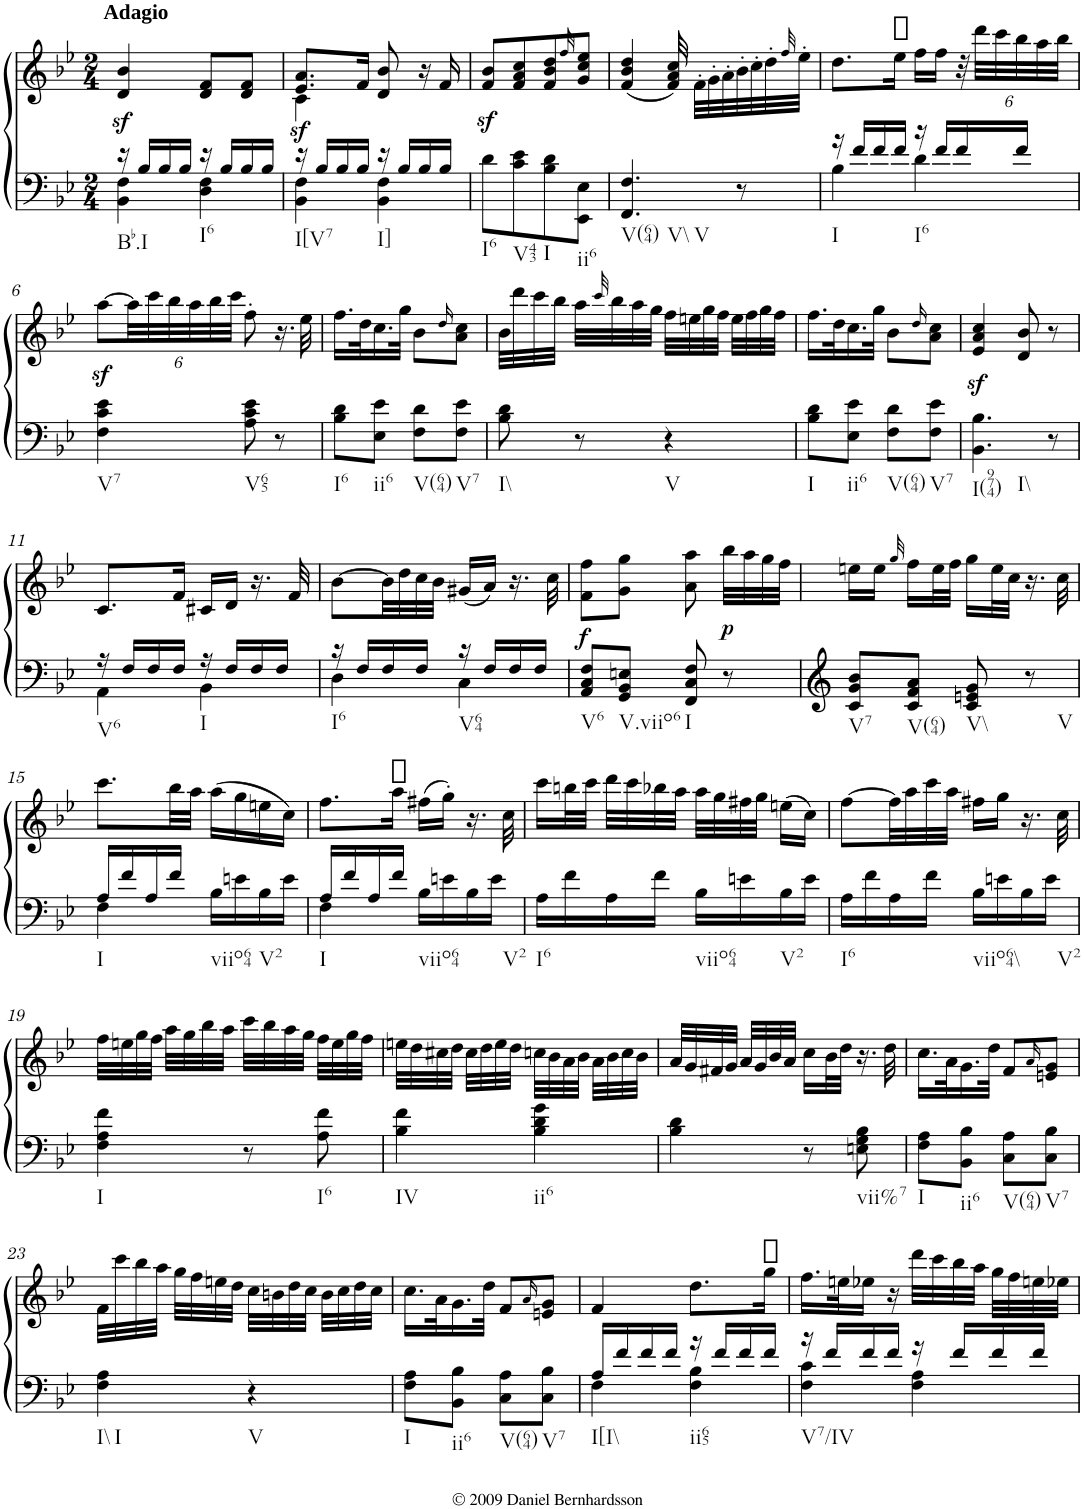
**kern	**kern	**dynam
*part1	*part1	*part1
*staff2	*staff1	*staff1/2
*I"Piano	*	*
*I'Pno.	*	*
*clefF4	*clefG2	*
*k[b-e-]	*k[b-e-]	*
*B-:	*B-:	*
*M2/4	*M2/4	*
=1	=1	=1
*^	*	*
!	!	!LO:TX:a:B:t=Adagio	!
!LO:TX:b:t=Bb.I	!	!	!
16r	4BB-\ 4F\	4d/z< 4b-/z<	.
16B-/LL	.	.	.
16B-/	.	.	.
16B-/JJ	.	.	.
!LO:TX:b:t=I6	!	!	!
16r	4D\ 4F\	8d/ 8f/L	.
16B-/LL	.	.	.
16B-/	.	8d/ 8f/J	.
16B-/JJ	.	.	.
=2	=2	=2	=2
*	*	*^	*
!LO:TX:b:t=I[V7	!	!	!	!
!	!	!	!	!LO:DY:b
16r	4BB-\ 4F\	8.e-/ 8.a/L	4c\	sf
16B-/LL	.	.	.	.
16B-/	.	.	.	.
16B-/JJ	.	16f/Jk	.	.
!LO:TX:b:t=I]	!	!	!	!
16r	4BB-\ 4F\	8d/ 8b-/	4ryy	.
16B-/LL	.	.	.	.
16B-/	.	16r	.	.
16B-/JJ	.	16f/	.	.
*v	*v	*	*	*
*	*v	*v	*
=3	=3	=3
!LO:TX:b:t=I6	!	!
8d\L	8f/z< 8b-/z<L	.
!LO:TX:b:t=V43	!	!
8c\ 8e-\	8f/ 8a/ 8cc/	.
!LO:TX:b:t=I	!	!
8B-\ 8d\	8f/ 8b-/ 8dd/	.
.	32qff/	.
!LO:TX:b:t=ii6	!	!
8EE-\ 8E-\J	8g/ 8cc/ 8ee-/J	.
=4	=4	=4
!LO:TX:b:t=V(64)	!	!
!LO:TX:b:t=V\\	!	!
!LO:TX:b:t=V	!	!
4.FF/ 4.F/	(4f/ 4b-/ 4dd/	.
.	32f/ 32a/ 32cc/)	.
.	32f'\LLL	.
.	32g'\	.
.	32a'\	.
8r	32b-'\	.
.	32cc'\	.
.	32dd'\	.
.	32qff/	.
.	32ee-'\JJJ	.
=5	=5	=5
*^	*	*
!LO:TX:b:t=I	!	!	!
16r	4B-\	8.dd\L	.
16f/LL	.	.	.
16f/	.	.	.
16f/JJ	.	16ee-\Jk	.
!LO:TX:b:t=I6	!	!	!
16r	4d\	16ff\LL	.
16f/LL	.	16ff\JJ	.
*	*	*Xbrackettup	*
16f/	.	48r	.
.	.	48ddd\LLL	.
.	.	48ccc\	.
16f/JJ	.	48bb-\	.
.	.	48aa\	.
.	.	48bb-\JJJ	.
*v	*v	*	*
!!LO:LB:g=z
=6	=6	=6
!LO:TX:b:t=V7	!	!
4F\ 4c\ 4e-\	[>8aaz<\L	.
.	48aa\LL]	.
.	48ccc\	.
.	48bb-\	.
.	48aa\	.
.	48bb-\	.
.	48ccc\JJJ	.
!LO:TX:b:t=V65	!	!
8A\ 8c\ 8e-\	8ff'\	.
8r	16.r	.
.	32ee-\	.
=7	=7	=7
!LO:TX:b:t=I6	!	!
8B-\ 8d\L	16.ff\LL	.
.	32dd\K	.
!LO:TX:b:t=ii6	!	!
8E-\ 8e-\J	16.cc\	.
.	32gg\JJk	.
!LO:TX:b:t=V(64)	!	!
8F\ 8d\L	8b-\L	.
.	16qdd/	.
!LO:TX:b:t=V7	!	!
8F\ 8e-\J	8a\ 8cc\J	.
=8	=8	=8
!LO:TX:b:t=I\\	!	!
8B-\ 8d\	32b-\LLL	.
.	32ddd\	.
.	32ccc\	.
.	32bb-\JJJ	.
8r	32aa\LLL	.
.	32qccc/	.
.	32bb-\	.
.	32aa\	.
.	32gg\JJJ	.
!LO:TX:b:t=V	!	!
4r	32ff\LLL	.
.	32een\	.
.	32gg\	.
.	32ff\JJJ	.
.	32ee\LLL	.
.	32ff\	.
.	32gg\	.
.	32ff\JJJ	.
=9	=9	=9
!LO:TX:b:t=I	!	!
8B-\ 8d\L	16.ff\LL	.
.	32dd\K	.
!LO:TX:b:t=ii6	!	!
8E-\ 8e-\J	16.cc\	.
.	32gg\JJk	.
!LO:TX:b:t=V(64)	!	!
8F\ 8d\L	8b-\L	.
.	16qdd/	.
!LO:TX:b:t=V7	!	!
8F\ 8e-\J	8a\ 8cc\J	.
=10	=10	=10
!LO:TX:b:t=I(974)	!	!
!LO:TX:b:t=I\\	!	!
4.BB-\ 4.B-\	4e-/z< 4a/z< 4cc/z<	.
.	8d/ 8b-/	.
8r	8r	.
!!LO:LB:g=z
=11	=11	=11
*^	*	*
!LO:TX:b:t=V6	!	!	!
16r	4AA\	8.c/L	.
16F/LL	.	.	.
16F/	.	.	.
16F/JJ	.	16f/Jk	.
!LO:TX:b:t=I	!	!	!
16r	4BB-\	16c#X/LL	.
16F/LL	.	16d/JJ	.
16F/	.	16.r	.
16F/JJ	.	.	.
.	.	32f/	.
=12	=12	=12	=12
!LO:TX:b:t=I6	!	!	!
16r	4D\	[>8b-\L	.
16F/LL	.	.	.
16F/	.	32b-\LL]	.
.	.	32dd\	.
16F/JJ	.	32cc\	.
.	.	32b-\JJJ	.
!LO:TX:b:t=V64	!	!	!
16r	4C\	(16g#X/LL	.
16F/LL	.	16a/JJ)	.
16F/	.	16.r	.
16F/JJ	.	.	.
.	.	32cc\	.
*v	*v	*	*
=13	=13	=13
!LO:TX:b:t=V6	!	!
!	!	!LO:DY:b
8AA/ 8C/ 8F/L	8f\ 8ff\L	f
!LO:TX:b:t=V.viio6	!	!
8GG/ 8BB-/ 8En/J	8g\ 8gg\J	.
!LO:TX:b:t=I	!	!
8FF/ 8C/ 8F/	8a\ 8aa\	.
!	!	!LO:DY:b
8r	32bb-\LLL	p
.	32aa\	.
.	32gg\	.
.	32ff\JJJ	.
=14	=14	=14
!LO:TX:b:t=V7	!	!
8c/ 8g/ 8b-/L	16een\LL	.
.	16ee\JJ	.
.	32qgg/	.
!LO:TX:b:t=V(64)	!	!
8c/ 8f/ 8a/J	16ff\LL	.
.	32ee\L	.
.	32ff\JJJ	.
!LO:TX:b:t=V\\	!	!
8c/ 8en/ 8g/	16gg\LL	.
.	32ee\L	.
.	32cc\JJJ	.
!LO:TX:b:t=V	!	!
8r	16.r	.
.	32cc\	.
!!LO:LB:g=z
=15	=15	=15
*^	*	*
!LO:TX:b:t=I	!	!	!
16A/LL	4F\	8.ccc\L	.
16f/	.	.	.
16A/	.	.	.
16f/JJ	.	32bb-\LL	.
.	.	32aa\JJJ	.
!LO:TX:b:t=viio64	!	!	!
16B-\LL	4ryy	(16aa\LL	.
16en\	.	16gg\	.
!LO:TX:b:t=V2	!	!	!
16B-\	.	16een\	.
16e\JJ	.	16cc\JJ)	.
=16	=16	=16	=16
!LO:TX:b:t=I	!	!	!
16A/LL	4F\	8.ff\L	.
16f/	.	.	.
16A/	.	.	.
16f/JJ	.	16aa\Jk	.
!LO:TX:b:t=viio64	!	!	!
16B-\LL	4ryy	(16ff#X\LL	.
16en\	.	16gg'\JJ)	.
16B-\	.	16.r	.
!LO:TX:b:t=V2	!	!	!
16e\JJ	.	.	.
.	.	32cc\	.
*v	*v	*	*
=17	=17	=17
!LO:TX:b:t=I6	!	!
16A\LL	16ccc\LL	.
16f\	32bbn\L	.
.	32ccc\JJJ	.
16A\	32ddd\LLL	.
.	32ccc\	.
16f\JJ	32bb-X\	.
.	32aa\JJJ	.
!LO:TX:b:t=viio64	!	!
16B-\LL	32aa\LLL	.
.	32gg\	.
16en\	32ff#X\	.
.	32gg\JJJ	.
!LO:TX:b:t=V2	!	!
16B-\	(16een\LL	.
16e\JJ	16cc\JJ)	.
=18	=18	=18
!LO:TX:b:t=I6	!	!
16A\LL	[>8ff\L	.
16f\	.	.
16A\	32ff\LL]	.
.	32aa\	.
16f\JJ	32ccc\	.
.	32aa\JJJ	.
!LO:TX:b:t=viio64\\	!	!
16B-\LL	16ff#X\LL	.
16en\	16gg\JJ	.
16B-\	16.r	.
!LO:TX:b:t=V2	!	!
16e\JJ	.	.
.	32cc\	.
!!LO:LB:g=z
=19	=19	=19
!LO:TX:b:t=I	!	!
4F\ 4A\ 4f\	32ff\LLL	.
.	32een\	.
.	32gg\	.
.	32ff\JJJ	.
.	32aa\LLL	.
.	32gg\	.
.	32bb-\	.
.	32aa\JJJ	.
8r	32ccc\LLL	.
.	32bb-\	.
.	32aa\	.
.	32gg\JJJ	.
!LO:TX:b:t=I6	!	!
8A\ 8f\	32ff\LLL	.
.	32ee\	.
.	32gg\	.
.	32ff\JJJ	.
=20	=20	=20
!LO:TX:b:t=IV	!	!
4B-\ 4f\	32een\LLL	.
.	32dd\	.
.	32cc#X\	.
.	32dd\JJJ	.
.	32cc#\LLL	.
.	32dd\	.
.	32ee\	.
.	32dd\JJJ	.
!LO:TX:b:t=ii6	!	!
4B-\ 4d\ 4g\	32ccn\LLL	.
.	32b-\	.
.	32a\	.
.	32b-\JJJ	.
.	32a\LLL	.
.	32b-\	.
.	32cc\	.
.	32b-\JJJ	.
=21	=21	=21
4B-\ 4d\	32a/LLL	.
.	32g/	.
.	32f#X/	.
.	32g/JJJ	.
.	32a/LLL	.
.	32g/	.
.	32b-/	.
.	32a/JJJ	.
8r	16cc\LL	.
.	32b-\L	.
.	32dd\JJJ	.
!LO:TX:b:t=vii%7	!	!
8En\ 8G\ 8B-\	16.r	.
.	32dd\	.
=22	=22	=22
!LO:TX:b:t=I	!	!
8F\ 8A\L	16.cc\LL	.
.	32a\K	.
!LO:TX:b:t=ii6	!	!
8BB-\ 8B-\J	16.g\	.
.	32dd\JJk	.
!LO:TX:b:t=V(64)	!	!
8C\ 8A\L	8f/L	.
.	16qa/	.
!LO:TX:b:t=V7	!	!
8C\ 8B-\J	8en/ 8g/J	.
!!LO:LB:g=z
=23	=23	=23
!LO:TX:b:t=I\\	!	!
!LO:TX:b:t=I	!	!
4F\ 4A\	32f\LLL	.
.	32ccc\	.
.	32bb-\	.
.	32aa\JJJ	.
.	32gg\LLL	.
.	32ff\	.
.	32een\	.
.	32dd\JJJ	.
!LO:TX:b:t=V	!	!
4r	32cc\LLL	.
.	32bn\	.
.	32dd\	.
.	32cc\JJJ	.
.	32b\LLL	.
.	32cc\	.
.	32dd\	.
.	32cc\JJJ	.
=24	=24	=24
!LO:TX:b:t=I	!	!
8F\ 8A\L	16.cc\LL	.
.	32a\K	.
!LO:TX:b:t=ii6	!	!
8BB-\ 8B-\J	16.g\	.
.	32dd\JJk	.
!LO:TX:b:t=V(64)	!	!
8C\ 8A\L	8f/L	.
.	16qa/	.
!LO:TX:b:t=V7	!	!
8C\ 8B-\J	8en/ 8g/J	.
=25	=25	=25
*^	*	*
!LO:TX:b:t=I[I\\	!	!	!
16A/LL	4F\	4f/	.
16f/	.	.	.
16f/	.	.	.
16f/JJ	.	.	.
!LO:TX:b:t=ii65	!	!	!
16r	4F\ 4B-\	8.dd\L	.
16f/LL	.	.	.
16f/	.	.	.
16f/JJ	.	16gg\Jk	.
=26	=26	=26	=26
!LO:TX:b:t=V7/IV	!	!	!
16r	4F\ 4c\	16.ff\LL	.
16f/LL	.	.	.
.	.	32een\K	.
16f/	.	16ee-X\JJ	.
16f/JJ	.	16r	.
16r	4F\ 4A\	32ddd\LLL	.
.	.	32ccc\	.
16f/LL	.	32bb-\	.
.	.	32aa\JJJ	.
16f/	.	32gg\LLL	.
.	.	32ff\	.
16f/JJ	.	32een\	.
.	.	32ee-X\JJJ	.
*v	*v	*	*
=	=	=
*-	*-	*-
